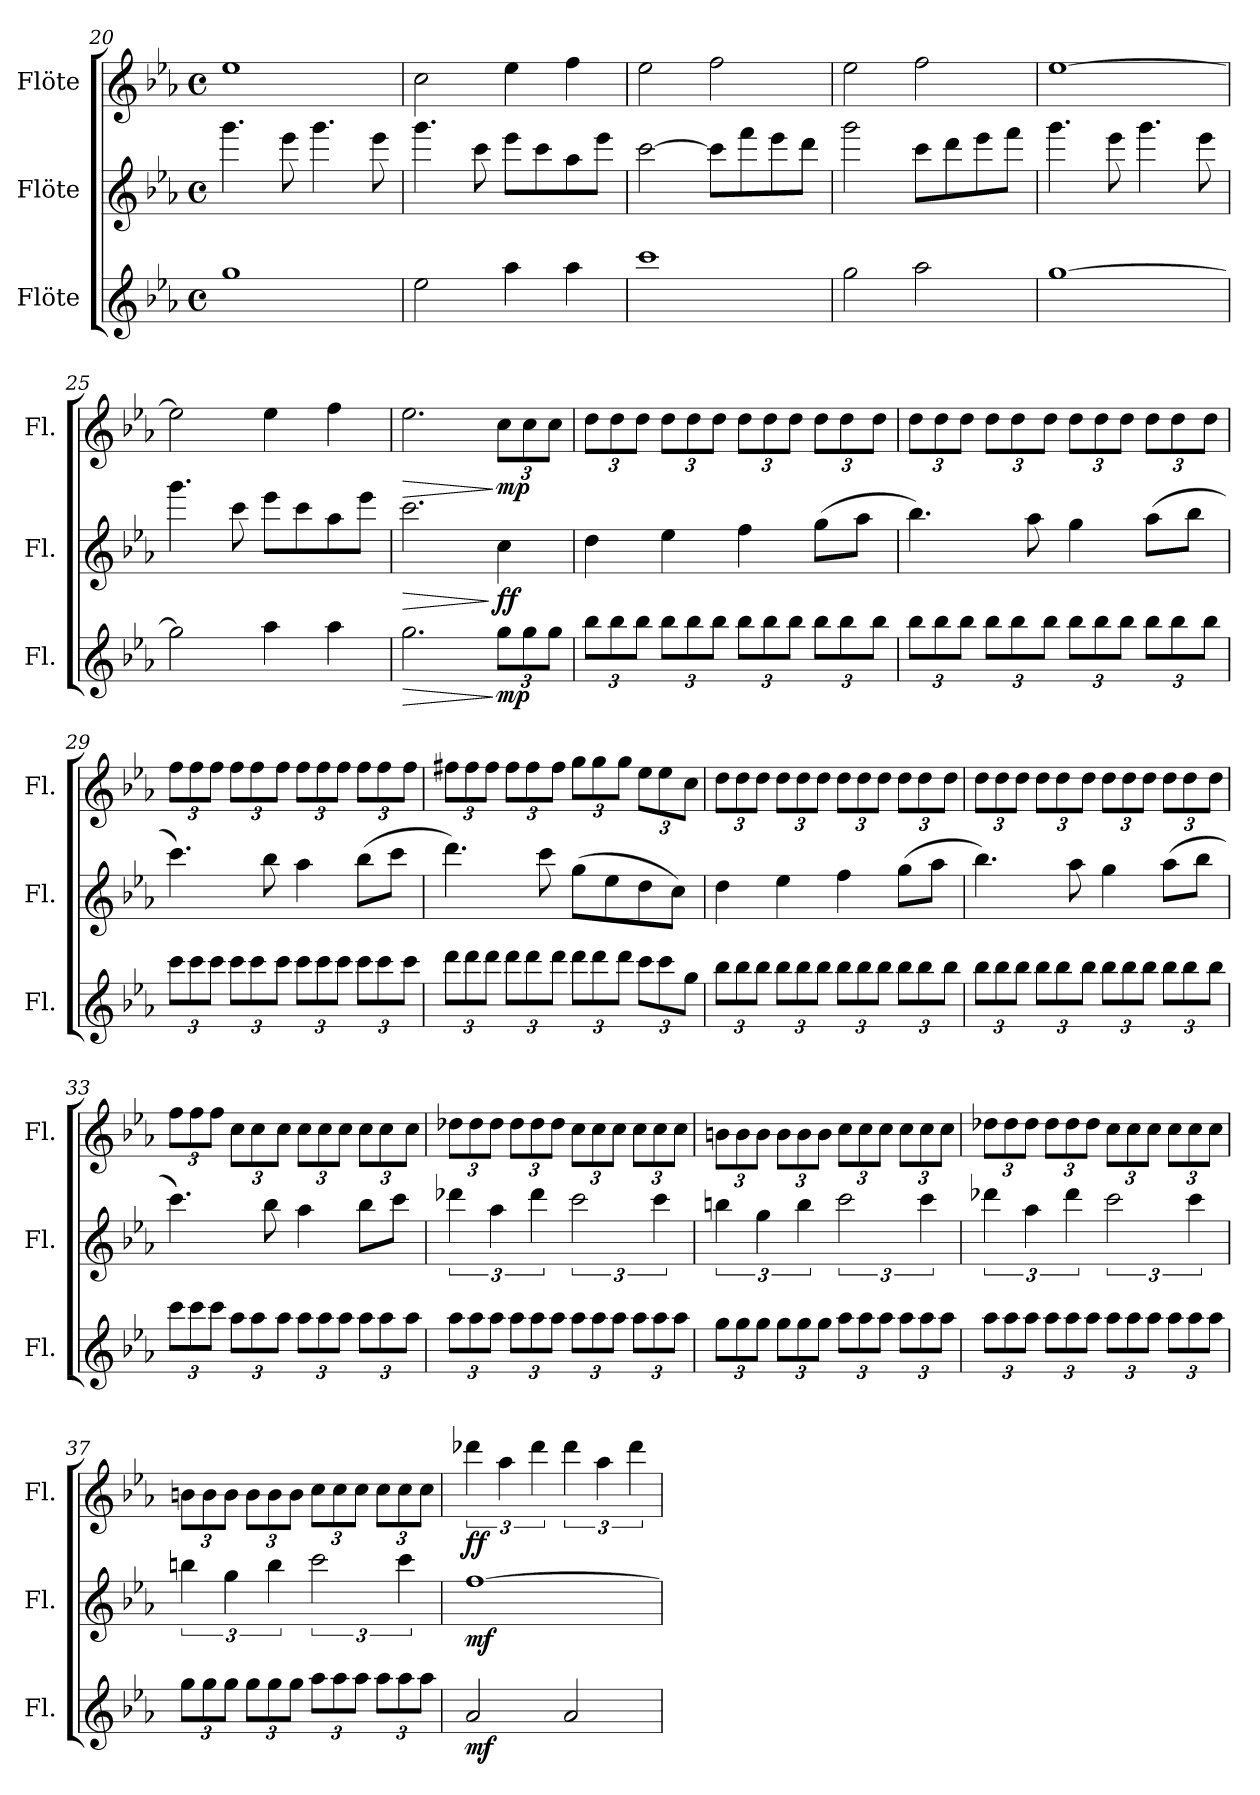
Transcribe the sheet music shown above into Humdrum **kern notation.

**kern	**dynam	**kern	**dynam	**kern	**dynam
*part3	*part3	*part2	*part2	*part1	*part1
*staff3	*staff3	*staff2	*staff2	*staff1	*staff1
*I"Flöte	*	*I"Flöte	*	*I"Flöte	*
*I'Fl.	*	*I'Fl.	*	*I'Fl.	*
*clefG2	*	*clefG2	*	*clefG2	*
*k[b-e-a-]	*	*k[b-e-a-]	*	*k[b-e-a-]	*
*M4/4	*	*M4/4	*	*M4/4	*
*met(c)	*	*met(c)	*	*met(c)	*
=20	=20	=20	=20	=20	=20
1gg	.	4.ggg\	.	1ee-	.
.	.	8eee-\	.	.	.
.	.	4.ggg\	.	.	.
.	.	8eee-\	.	.	.
!!LO:LB:g=z
=21	=21	=21	=21	=21	=21
2ee-\	.	4.ggg\	.	2cc\	.
.	.	8ccc\	.	.	.
4aa-\	.	8eee-\L	.	4ee-\	.
.	.	8ccc\	.	.	.
4aa-\	.	8aa-\	.	4ff\	.
.	.	8eee-\J	.	.	.
=22	=22	=22	=22	=22	=22
1ccc	.	[2ccc\	.	2ee-\	.
.	.	8ccc\L]	.	2ff\	.
.	.	8fff\	.	.	.
.	.	8eee-\	.	.	.
.	.	8ddd\J	.	.	.
=23	=23	=23	=23	=23	=23
2gg\	.	2ggg\	.	2ee-\	.
2aa-\	.	8ccc\L	.	2ff\	.
.	.	8ddd\	.	.	.
.	.	8eee-\	.	.	.
.	.	8fff\J	.	.	.
=24	=24	=24	=24	=24	=24
[1gg	.	4.ggg\	.	[1ee-	.
.	.	8eee-\	.	.	.
.	.	4.ggg\	.	.	.
.	.	8eee-\	.	.	.
=25	=25	=25	=25	=25	=25
2gg\]	.	4.ggg\	.	2ee-\]	.
.	.	8ccc\	.	.	.
4aa-\	.	8eee-\L	.	4ee-\	.
.	.	8ccc\	.	.	.
4aa-\	.	8aa-\	.	4ff\	.
.	.	8eee-\J	.	.	.
=26	=26	=26	=26	=26	=26
!	!LO:HP:b	!	!LO:HP:b	!	!LO:HP:b
2.gg\	>	2.ccc\	>	2.ee-\	>
*Xbrackettup	*	*	*	*Xbrackettup	*
!	!LO:DY:n=1:b	!	!LO:DY:n=1:b	!	!LO:DY:n=1:b
12gg\L	] mp	4cc\	] ff	12cc\L	] mp
12gg\	.	.	.	12cc\	.
12gg\J	.	.	.	12cc\J	.
!!LO:LB:g=z
=27	=27	=27	=27	=27	=27
12bb-\L	.	4dd\	.	12dd\L	.
12bb-\	.	.	.	12dd\	.
12bb-\J	.	.	.	12dd\J	.
12bb-\L	.	4ee-\	.	12dd\L	.
12bb-\	.	.	.	12dd\	.
12bb-\J	.	.	.	12dd\J	.
12bb-\L	.	4ff\	.	12dd\L	.
12bb-\	.	.	.	12dd\	.
12bb-\J	.	.	.	12dd\J	.
12bb-\L	.	(>8gg\L	.	12dd\L	.
12bb-\	.	.	.	12dd\	.
.	.	8aa-\J	.	.	.
12bb-\J	.	.	.	12dd\J	.
=28	=28	=28	=28	=28	=28
12bb-\L	.	4.bb-\)	.	12dd\L	.
12bb-\	.	.	.	12dd\	.
12bb-\J	.	.	.	12dd\J	.
12bb-\L	.	.	.	12dd\L	.
12bb-\	.	.	.	12dd\	.
.	.	8aa-\	.	.	.
12bb-\J	.	.	.	12dd\J	.
12bb-\L	.	4gg\	.	12dd\L	.
12bb-\	.	.	.	12dd\	.
12bb-\J	.	.	.	12dd\J	.
12bb-\L	.	(>8aa-\L	.	12dd\L	.
12bb-\	.	.	.	12dd\	.
.	.	8bb-\J	.	.	.
12bb-\J	.	.	.	12dd\J	.
!!LO:PB:g=z
=29	=29	=29	=29	=29	=29
12ccc\L	.	4.ccc\)	.	12ff\L	.
12ccc\	.	.	.	12ff\	.
12ccc\J	.	.	.	12ff\J	.
12ccc\L	.	.	.	12ff\L	.
12ccc\	.	.	.	12ff\	.
.	.	8bb-\	.	.	.
12ccc\J	.	.	.	12ff\J	.
12ccc\L	.	4aa-\	.	12ff\L	.
12ccc\	.	.	.	12ff\	.
12ccc\J	.	.	.	12ff\J	.
12ccc\L	.	(>8bb-\L	.	12ff\L	.
12ccc\	.	.	.	12ff\	.
.	.	8ccc\J	.	.	.
12ccc\J	.	.	.	12ff\J	.
=30	=30	=30	=30	=30	=30
12ddd\L	.	4.ddd\)	.	12ff#X\L	.
12ddd\	.	.	.	12ff#\	.
12ddd\J	.	.	.	12ff#\J	.
12ddd\L	.	.	.	12ff#\L	.
12ddd\	.	.	.	12ff#\	.
.	.	8ccc\	.	.	.
12ddd\J	.	.	.	12ff#\J	.
12ddd\L	.	(>8gg\L	.	12gg\L	.
12ddd\	.	.	.	12gg\	.
.	.	8ee-\	.	.	.
12ddd\J	.	.	.	12gg\J	.
12ccc\L	.	8dd\	.	12ee-\L	.
12ccc\	.	.	.	12ee-\	.
.	.	8cc\J)	.	.	.
12gg\J	.	.	.	12cc\J	.
!!LO:LB:g=z
=31	=31	=31	=31	=31	=31
12bb-\L	.	4dd\	.	12dd\L	.
12bb-\	.	.	.	12dd\	.
12bb-\J	.	.	.	12dd\J	.
12bb-\L	.	4ee-\	.	12dd\L	.
12bb-\	.	.	.	12dd\	.
12bb-\J	.	.	.	12dd\J	.
12bb-\L	.	4ff\	.	12dd\L	.
12bb-\	.	.	.	12dd\	.
12bb-\J	.	.	.	12dd\J	.
12bb-\L	.	(>8gg\L	.	12dd\L	.
12bb-\	.	.	.	12dd\	.
.	.	8aa-\J	.	.	.
12bb-\J	.	.	.	12dd\J	.
=32	=32	=32	=32	=32	=32
12bb-\L	.	4.bb-\)	.	12dd\L	.
12bb-\	.	.	.	12dd\	.
12bb-\J	.	.	.	12dd\J	.
12bb-\L	.	.	.	12dd\L	.
12bb-\	.	.	.	12dd\	.
.	.	8aa-\	.	.	.
12bb-\J	.	.	.	12dd\J	.
12bb-\L	.	4gg\	.	12dd\L	.
12bb-\	.	.	.	12dd\	.
12bb-\J	.	.	.	12dd\J	.
12bb-\L	.	(>8aa-\L	.	12dd\L	.
12bb-\	.	.	.	12dd\	.
.	.	8bb-\J	.	.	.
12bb-\J	.	.	.	12dd\J	.
!!LO:LB:g=z
=33	=33	=33	=33	=33	=33
12ccc\L	.	4.ccc\)	.	12ff\L	.
12ccc\	.	.	.	12ff\	.
12ccc\J	.	.	.	12ff\J	.
12aa-\L	.	.	.	12cc\L	.
12aa-\	.	.	.	12cc\	.
.	.	8bb-\	.	.	.
12aa-\J	.	.	.	12cc\J	.
12aa-\L	.	4aa-\	.	12cc\L	.
12aa-\	.	.	.	12cc\	.
12aa-\J	.	.	.	12cc\J	.
12aa-\L	.	8bb-\L	.	12cc\L	.
12aa-\	.	.	.	12cc\	.
.	.	8ccc\J	.	.	.
12aa-\J	.	.	.	12cc\J	.
=34	=34	=34	=34	=34	=34
12aa-\L	.	6ddd-X\	.	12dd-X\L	.
12aa-\	.	.	.	12dd-\	.
12aa-\J	.	6aa-\	.	12dd-\J	.
12aa-\L	.	.	.	12dd-\L	.
12aa-\	.	6ddd-\	.	12dd-\	.
12aa-\J	.	.	.	12dd-\J	.
12aa-\L	.	3ccc\	.	12cc\L	.
12aa-\	.	.	.	12cc\	.
12aa-\J	.	.	.	12cc\J	.
12aa-\L	.	.	.	12cc\L	.
12aa-\	.	6ccc\	.	12cc\	.
12aa-\J	.	.	.	12cc\J	.
!!LO:LB:g=z
=35	=35	=35	=35	=35	=35
12gg\L	.	6bbn\	.	12bn\L	.
12gg\	.	.	.	12b\	.
12gg\J	.	6gg\	.	12b\J	.
12gg\L	.	.	.	12b\L	.
12gg\	.	6bb\	.	12b\	.
12gg\J	.	.	.	12b\J	.
12aa-\L	.	3ccc\	.	12cc\L	.
12aa-\	.	.	.	12cc\	.
12aa-\J	.	.	.	12cc\J	.
12aa-\L	.	.	.	12cc\L	.
12aa-\	.	6ccc\	.	12cc\	.
12aa-\J	.	.	.	12cc\J	.
=36	=36	=36	=36	=36	=36
12aa-\L	.	6ddd-X\	.	12dd-X\L	.
12aa-\	.	.	.	12dd-\	.
12aa-\J	.	6aa-\	.	12dd-\J	.
12aa-\L	.	.	.	12dd-\L	.
12aa-\	.	6ddd-\	.	12dd-\	.
12aa-\J	.	.	.	12dd-\J	.
12aa-\L	.	3ccc\	.	12cc\L	.
12aa-\	.	.	.	12cc\	.
12aa-\J	.	.	.	12cc\J	.
12aa-\L	.	.	.	12cc\L	.
12aa-\	.	6ccc\	.	12cc\	.
12aa-\J	.	.	.	12cc\J	.
!!LO:PB:g=z
=37	=37	=37	=37	=37	=37
12gg\L	.	6bbn\	.	12bn\L	.
12gg\	.	.	.	12b\	.
12gg\J	.	6gg\	.	12b\J	.
12gg\L	.	.	.	12b\L	.
12gg\	.	6bb\	.	12b\	.
12gg\J	.	.	.	12b\J	.
12aa-\L	.	3ccc\	.	12cc\L	.
12aa-\	.	.	.	12cc\	.
12aa-\J	.	.	.	12cc\J	.
12aa-\L	.	.	.	12cc\L	.
12aa-\	.	6ccc\	.	12cc\	.
12aa-\J	.	.	.	12cc\J	.
=38	=38	=38	=38	=38	=38
*	*	*	*	*brackettup	*
!	!LO:DY:b	!	!LO:DY:b	!	!LO:DY:b
2a-/	mf	[1ff	mf	6ddd-X\	ff
.	.	.	.	6aa-\	.
.	.	.	.	6ddd-\	.
2a-/	.	.	.	6ddd-\	.
.	.	.	.	6aa-\	.
.	.	.	.	6ddd-\	.
=	=	=	=	=	=
*-	*-	*-	*-	*-	*-
